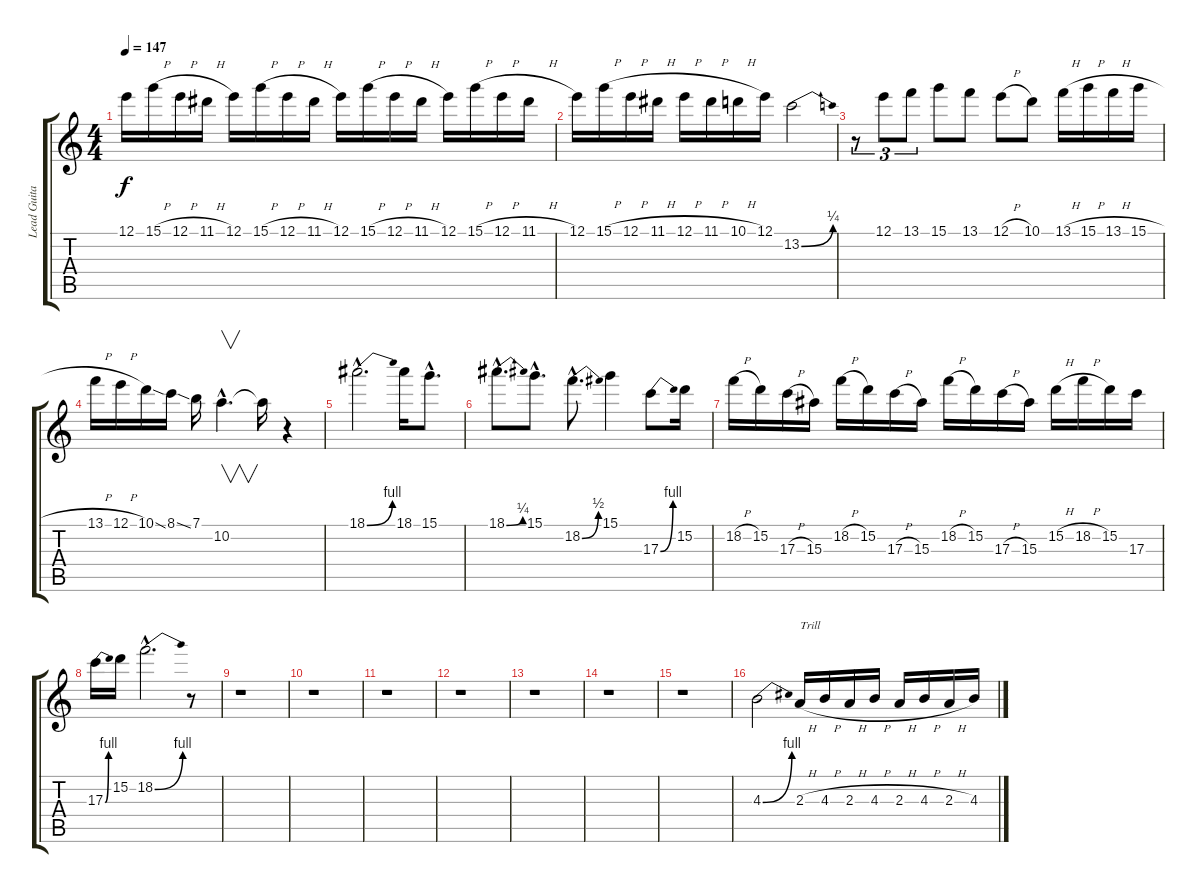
\track ("Lead Guitar" "Lead Guita") {instrument distortionguitar}
\staff {score tabs}
\tuning (E4 B3 G3 D3 A2 E2) {hide}
\ts (4 4)
\tempo 147
\clef g2
\ks c
12.1.16{dy f} 15.1{h}.16 12.1{h}.16 11.1{h}.16 12.1.16 15.1{h}.16 12.1{h}.16 11.1{h}.16 12.1.16 15.1{h}.16 12.1{h}.16 11.1{h}.16 12.1.16 15.1{h}.16 12.1{h}.16 11.1{h}.16 |
12.1.16 15.1{h}.16 12.1{h}.16 11.1{h}.16 12.1{h}.16 11.1{h}.16 10.1{h}.16 12.1.16 13.2{be (bend 0 0 60 1)}.2 |
r.8{tu (3 2)} 12.1.8{tu (3 2)} 13.1.8{tu (3 2)} 15.1.8 13.1.8 12.1{h}.8 10.1.8 13.1{h}.16 15.1{h}.16 13.1{h}.16 15.1{h}.16 |
13.1{h}.16 12.1{h}.16 10.1{ss}.16 8.1{ss}.16 7.1.16 10.2{hac}.4{v d} 10.2{t}.16 r.4 |
18.1{be (bend 0 0 60 4) hac}.2{d} 18.1.16 15.1{hac}.8{d} |
18.1{be (bend 0 0 60 1) hac}.8{d} 15.1{hac}.8{d} 18.2{be (bend 0 0 60 2) hac}.8{d} 15.1.4 17.3{be (bend 0 0 60 4)}.8 15.2.16 |
18.2{h}.16 15.2.16 17.3{h}.16 15.3.16 18.2{h}.16 15.2.16 17.3{h}.16 15.3.16 18.2{h}.16 15.2.16 17.3{h}.16 15.3.16 15.2{h}.16 18.2{h}.16 15.2.16 17.3.16 |
17.3{be (bend 0 0 60 4)}.16 15.2.16 18.2{be (bend 0 0 60 4) hac}.2{d} r.8 |
r.1 |
r.1 |
r.1 |
r.1 |
r.1 |
r.1 |
r.1 |
4.3{be (bend 0 0 60 4)}.2 2.3{h}.16{txt "Trill"} 4.3{h}.16 2.3{h}.16 4.3{h}.16 2.3{h}.16 4.3{h}.16 2.3{h}.16 4.3.16
